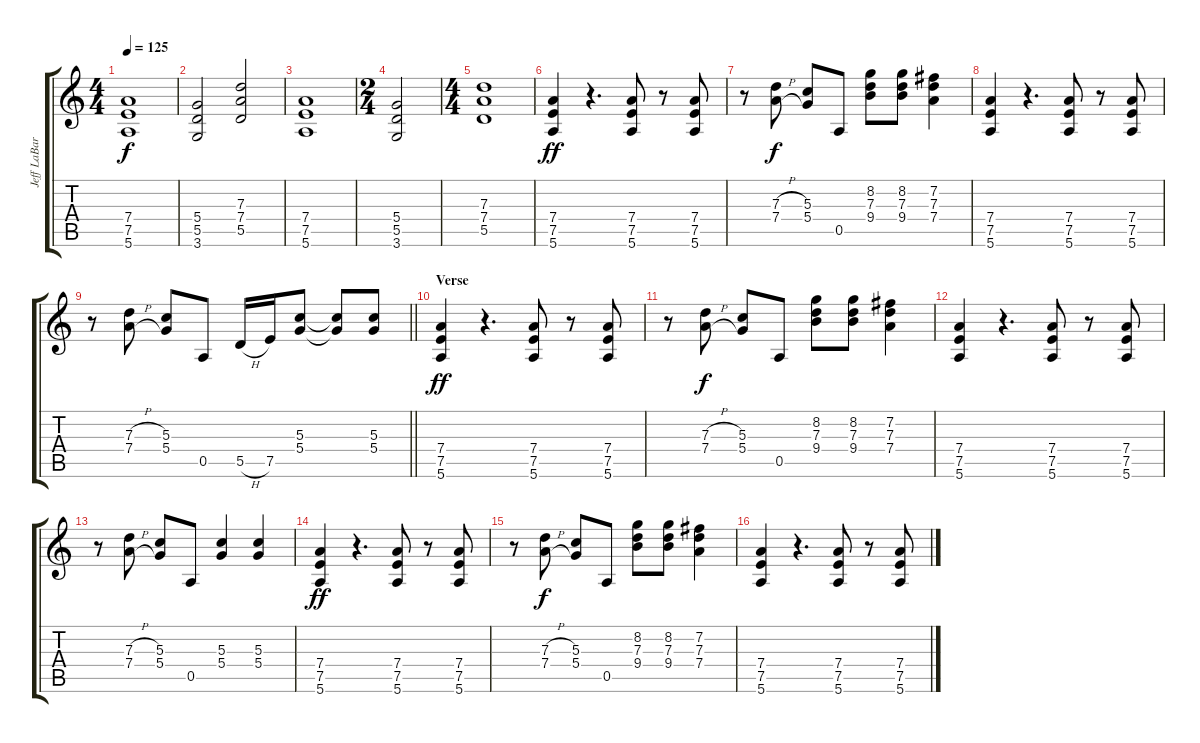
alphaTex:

\track ("Jeff LaBar - Rhytm Guitar" "Jeff LaBar") {instrument overdrivenguitar}
\staff {score tabs}
\tuning (E4 B3 G3 D3 A2 E2) {hide}
\ts (4 4)
\tempo 125
\clef g2
\ks c
(7.4 7.5 5.6).1{dy f} |
(5.4 5.5 3.6).2 (7.3 7.4 5.5).2 |
(7.4 7.5 5.6).1 |
\ts (2 4)
(5.4 5.5 3.6).2 |
\ts (4 4)
(7.3 7.4 5.5).1 |
(7.4 7.5 5.6).4{dy ff} r.4{d} (7.4 7.5 5.6).8 r.8 (7.4 7.5 5.6).8 |
r.8 (7.3{h} 7.4{h}).8{dy f} (5.3 5.4).8 0.5.8 (8.2 7.3 9.4).8 (8.2 7.3 9.4).8 (7.2 7.3 7.4).4 |
(7.4 7.5 5.6).4 r.4{d} (7.4 7.5 5.6).8 r.8 (7.4 7.5 5.6).8 |
\barLineRight lightlight
r.8 (7.3{h} 7.4{h}).8 (5.3 5.4).8 0.5.8 5.5{h}.16 7.5.16 (5.3 5.4).8 (5.3{t} 5.4{t}).8 (5.3 5.4).8 |
\section ("" "Verse")
(7.4 7.5 5.6).4{dy ff} r.4{d} (7.4 7.5 5.6).8 r.8 (7.4 7.5 5.6).8 |
r.8 (7.3{h} 7.4{h}).8{dy f} (5.3 5.4).8 0.5.8 (8.2 7.3 9.4).8 (8.2 7.3 9.4).8 (7.2 7.3 7.4).4 |
(7.4 7.5 5.6).4 r.4{d} (7.4 7.5 5.6).8 r.8 (7.4 7.5 5.6).8 |
r.8 (7.3{h} 7.4{h}).8 (5.3 5.4).8 0.5.8 (5.3 5.4).4 (5.3 5.4).4 |
(7.4 7.5 5.6).4{dy ff} r.4{d} (7.4 7.5 5.6).8 r.8 (7.4 7.5 5.6).8 |
r.8 (7.3{h} 7.4{h}).8{dy f} (5.3 5.4).8 0.5.8 (8.2 7.3 9.4).8 (8.2 7.3 9.4).8 (7.2 7.3 7.4).4 |
(7.4 7.5 5.6).4 r.4{d} (7.4 7.5 5.6).8 r.8 (7.4 7.5 5.6).8
